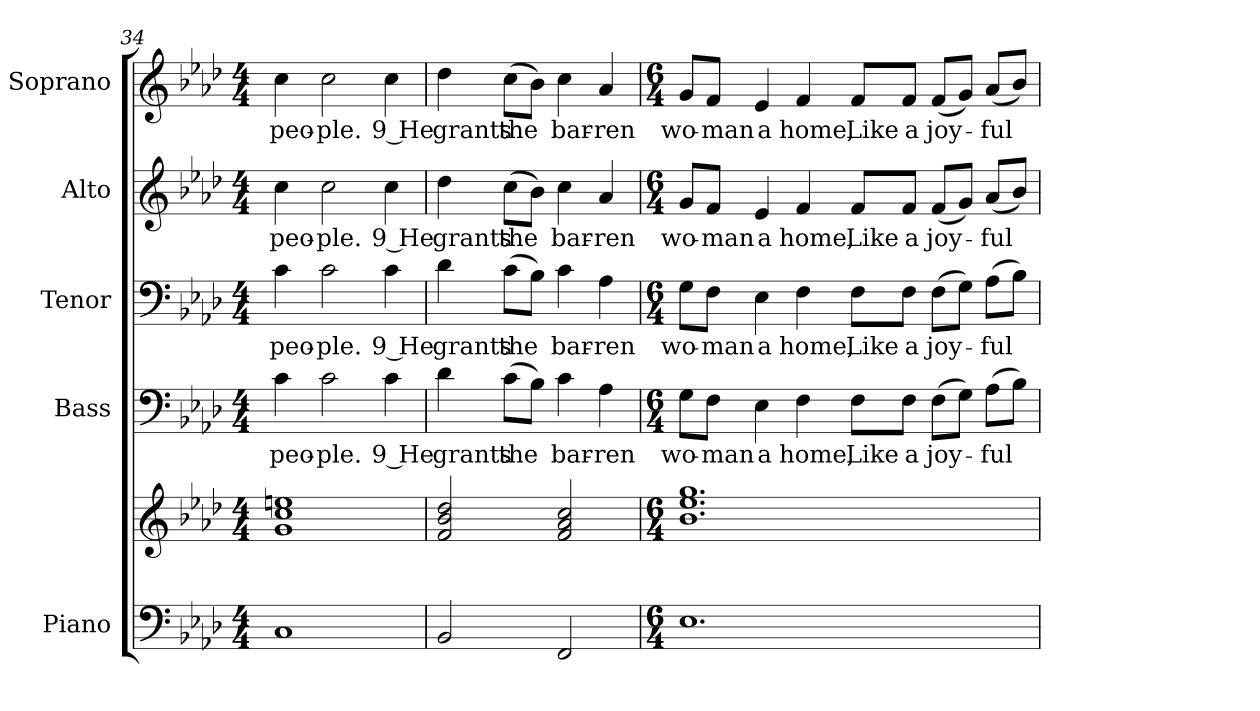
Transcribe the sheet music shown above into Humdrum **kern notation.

**kern	**kern	**kern	**text	**kern	**text	**kern	**text	**kern	**text
*part5	*part5	*part4	*part4	*part3	*part3	*part2	*part2	*part1	*part1
*staff6	*staff5	*staff4	*staff4	*staff3	*staff3	*staff2	*staff2	*staff1	*staff1
*I"Piano	*	*I"Bass	*	*I"Tenor	*	*I"Alto	*	*I"Soprano	*
*I'Pno.	*	*I'B.	*	*I'T.	*	*I'A.	*	*I'S.	*
!!LO:PB:g=z
*clefF4	*clefG2	*clefF4	*	*clefF4	*	*clefG2	*	*clefG2	*
*k[b-e-a-d-]	*k[b-e-a-d-]	*k[b-e-a-d-]	*	*k[b-e-a-d-]	*	*k[b-e-a-d-]	*	*k[b-e-a-d-]	*
*A-:	*A-:	*A-:	*	*A-:	*	*A-:	*	*A-:	*
*M4/4	*M4/4	*M4/4	*	*M4/4	*	*M4/4	*	*M4/4	*
=34	=34	=34	=34	=34	=34	=34	=34	=34	=34
!	!	!	!LO:LY:b:color=#000000	!	!	!	!	!	!
!	!	!	!	!	!LO:LY:b:color=#000000	!	!	!	!
!	!	!	!	!	!	!	!LO:LY:b:color=#000000	!	!
!	!	!	!	!	!	!	!	!	!LO:LY:b:color=#000000
1Ci	1gi 1cci 1eeni	4ci\	peo-	4ci\	peo-	4cci\	peo-	4cci\	peo-
!	!	!	!LO:LY:b:color=#000000	!	!	!	!	!	!
!	!	!	!	!	!LO:LY:b:color=#000000	!	!	!	!
!	!	!	!	!	!	!	!LO:LY:b:color=#000000	!	!
!	!	!	!	!	!	!	!	!	!LO:LY:b:color=#000000
.	.	2ci\	-ple.	2ci\	-ple.	2cci\	-ple.	2cci\	-ple.
!	!	!	!LO:LY:b:color=#000000	!	!	!	!	!	!
!	!	!	!	!	!LO:LY:b:color=#000000	!	!	!	!
!	!	!	!	!	!	!	!LO:LY:b:color=#000000	!	!
!	!	!	!	!	!	!	!	!	!LO:LY:b:color=#000000
.	.	4ci\	9 He	4ci\	9 He	4cci\	9 He	4cci\	9 He
=35	=35	=35	=35	=35	=35	=35	=35	=35	=35
!	!	!	!LO:LY:b:color=#000000	!	!	!	!	!	!
!	!	!	!	!	!LO:LY:b:color=#000000	!	!	!	!
!	!	!	!	!	!	!	!LO:LY:b:color=#000000	!	!
!	!	!	!	!	!	!	!	!	!LO:LY:b:color=#000000
2BB-i/	2fi/ 2b-i 2dd-i	4d-i\	grants	4d-i\	grants	4dd-i\	grants	4dd-i\	grants
!	!	!	!LO:LY:b:color=#000000	!	!	!	!	!	!
!	!	!	!	!	!LO:LY:b:color=#000000	!	!	!	!
!	!	!	!	!	!	!	!LO:LY:b:color=#000000	!	!
!	!	!	!	!	!	!	!	!	!LO:LY:b:color=#000000
.	.	(8ci\L	the	(8ci\L	the	(8cci\L	the	(8cci\L	the
.	.	8B-i\J)	.	8B-i\J)	.	8b-i\J)	.	8b-i\J)	.
!	!	!	!LO:LY:b:color=#000000	!	!	!	!	!	!
!	!	!	!	!	!LO:LY:b:color=#000000	!	!	!	!
!	!	!	!	!	!	!	!LO:LY:b:color=#000000	!	!
!	!	!	!	!	!	!	!	!	!LO:LY:b:color=#000000
2FFi/	2fi/ 2a-i 2cci	4ci\	bar-	4ci\	bar-	4cci\	bar-	4cci\	bar-
!	!	!	!LO:LY:b:color=#000000	!	!	!	!	!	!
!	!	!	!	!	!LO:LY:b:color=#000000	!	!	!	!
!	!	!	!	!	!	!	!LO:LY:b:color=#000000	!	!
!	!	!	!	!	!	!	!	!	!LO:LY:b:color=#000000
.	.	4A-i\	-ren	4A-i\	-ren	4a-i/	-ren	4a-i/	-ren
!!LO:PB:g=z
=36	=36	=36	=36	=36	=36	=36	=36	=36	=36
*M6/4	*M6/4	*M6/4	*	*M6/4	*	*M6/4	*	*M6/4	*
!	!	!	!LO:LY:b:color=#000000	!	!	!	!	!	!
!	!	!	!	!	!LO:LY:b:color=#000000	!	!	!	!
!	!	!	!	!	!	!	!LO:LY:b:color=#000000	!	!
!	!	!	!	!	!	!	!	!	!LO:LY:b:color=#000000
1.E-i	1.b-i 1.ee-i 1.ggi	8Gi\L	wo-	8Gi\L	wo-	8gi/L	wo-	8gi/L	wo-
!	!	!	!LO:LY:b:color=#000000	!	!	!	!	!	!
!	!	!	!	!	!LO:LY:b:color=#000000	!	!	!	!
!	!	!	!	!	!	!	!LO:LY:b:color=#000000	!	!
!	!	!	!	!	!	!	!	!	!LO:LY:b:color=#000000
.	.	8Fi\J	-man	8Fi\J	-man	8fi/J	-man	8fi/J	-man
!	!	!	!LO:LY:b:color=#000000	!	!	!	!	!	!
!	!	!	!	!	!LO:LY:b:color=#000000	!	!	!	!
!	!	!	!	!	!	!	!LO:LY:b:color=#000000	!	!
!	!	!	!	!	!	!	!	!	!LO:LY:b:color=#000000
.	.	4E-i\	a	4E-i\	a	4e-i/	a	4e-i/	a
!	!	!	!LO:LY:b:color=#000000	!	!	!	!	!	!
!	!	!	!	!	!LO:LY:b:color=#000000	!	!	!	!
!	!	!	!	!	!	!	!LO:LY:b:color=#000000	!	!
!	!	!	!	!	!	!	!	!	!LO:LY:b:color=#000000
.	.	4Fi\	home,	4Fi\	home,	4fi/	home,	4fi/	home,
!	!	!	!LO:LY:b:color=#000000	!	!	!	!	!	!
!	!	!	!	!	!LO:LY:b:color=#000000	!	!	!	!
!	!	!	!	!	!	!	!LO:LY:b:color=#000000	!	!
!	!	!	!	!	!	!	!	!	!LO:LY:b:color=#000000
.	.	8Fi\L	Like	8Fi\L	Like	8fi/L	Like	8fi/L	Like
!	!	!	!LO:LY:b:color=#000000	!	!	!	!	!	!
!	!	!	!	!	!LO:LY:b:color=#000000	!	!	!	!
!	!	!	!	!	!	!	!LO:LY:b:color=#000000	!	!
!	!	!	!	!	!	!	!	!	!LO:LY:b:color=#000000
.	.	8Fi\J	a	8Fi\J	a	8fi/J	a	8fi/J	a
!	!	!	!LO:LY:b:color=#000000	!	!	!	!	!	!
!	!	!	!	!	!LO:LY:b:color=#000000	!	!	!	!
!	!	!	!	!	!	!	!LO:LY:b:color=#000000	!	!
!	!	!	!	!	!	!	!	!	!LO:LY:b:color=#000000
.	.	(8Fi\L	joy-	(8Fi\L	joy-	(8fi/L	joy-	(8fi/L	joy-
.	.	8Gi\J)	.	8Gi\J)	.	8gi/J)	.	8gi/J)	.
!	!	!	!LO:LY:b:color=#000000	!	!	!	!	!	!
!	!	!	!	!	!LO:LY:b:color=#000000	!	!	!	!
!	!	!	!	!	!	!	!LO:LY:b:color=#000000	!	!
!	!	!	!	!	!	!	!	!	!LO:LY:b:color=#000000
.	.	(8A-i\L	-ful	(8A-i\L	-ful	(8a-i/L	-ful	(8a-i/L	-ful
.	.	8B-i\J)	.	8B-i\J)	.	8b-i/J)	.	8b-i/J)	.
=	=	=	=	=	=	=	=	=	=
*-	*-	*-	*-	*-	*-	*-	*-	*-	*-
